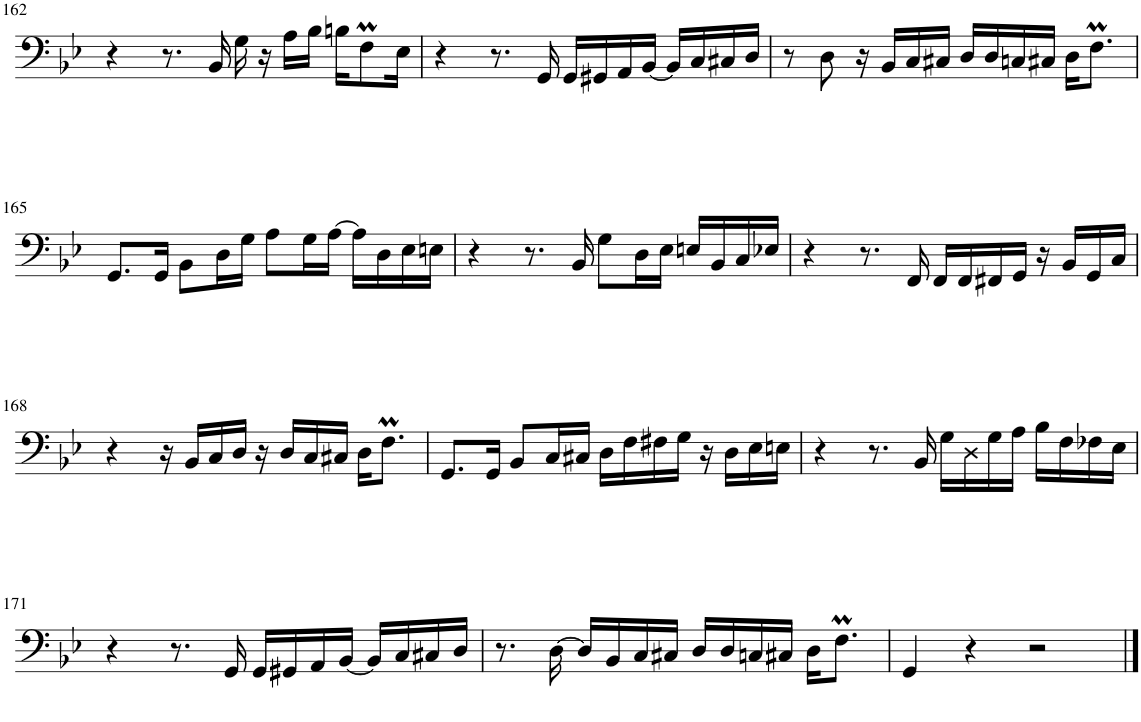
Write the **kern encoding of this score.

**kern
*part1
*staff1
*I"Piano
*I'Pno.
!!LO:PB:g=z
*clefF4
*k[b-e-]
*M4/4
=162
4r
8.r
16BB-/
16G\
16r
16A\LL
16B-\JJ
16Bn\KL
8FM\
16E-\Jk
=163
4r
8.r
16GG/
16GG/LL
16GG#X/
16AA/
[16BB-/JJ
16BB-/LL]
16C/
16C#X/
16D/JJ
=164
8r
8D\
16r
16BB-/LL
16C/
16C#X/JJ
16D/LL
16D/
16Cn/
16C#X/JJ
16D\KL
8.FM\J
!!LO:LB:g=z
=165
8.GG/L
16GG/Jk
8BB-\L
16D\L
16G\JJ
8A\L
16G\L
[16A\JJ
16A\LL]
16D\
16E-\
16En\JJ
=166
4r
8.r
16BB-/
8G\L
16D\L
16E-\JJ
16En/LL
16BB-/
16C/
16E-X/JJ
=167
4r
8.r
16FF/
16FF/LL
16FF/
16FF#X/
16GG/JJ
16r
16BB-/LL
16GG/
16C/JJ
!!LO:LB:g=z
=168
4r
16r
16BB-/LL
16C/
16D/JJ
16r
16D/LL
16C/
16C#X/JJ
16D\KL
8.FM\J
=169
8.GG/L
16GG/Jk
8BB-/L
16C/L
16C#X/JJ
16D\LL
16F\
16F#X\
16G\JJ
16r
16D\LL
16E-\
16En\JJ
=170
4r
8.r
16BB-/
16G\LL
16D\
16G\
16A\JJ
16B-\LL
16F\
16F-X\
16E-\JJ
!!LO:LB:g=z
=171
4r
8.r
16GG/
16GG/LL
16GG#X/
16AA/
[16BB-/JJ
16BB-/LL]
16C/
16C#X/
16D/JJ
=172
8.r
[16D\
16D/LL]
16BB-/
16C/
16C#X/JJ
16D/LL
16D/
16Cn/
16C#X/JJ
16D\KL
8.FM\J
=173
4GG/
4r
2r
==
*-
